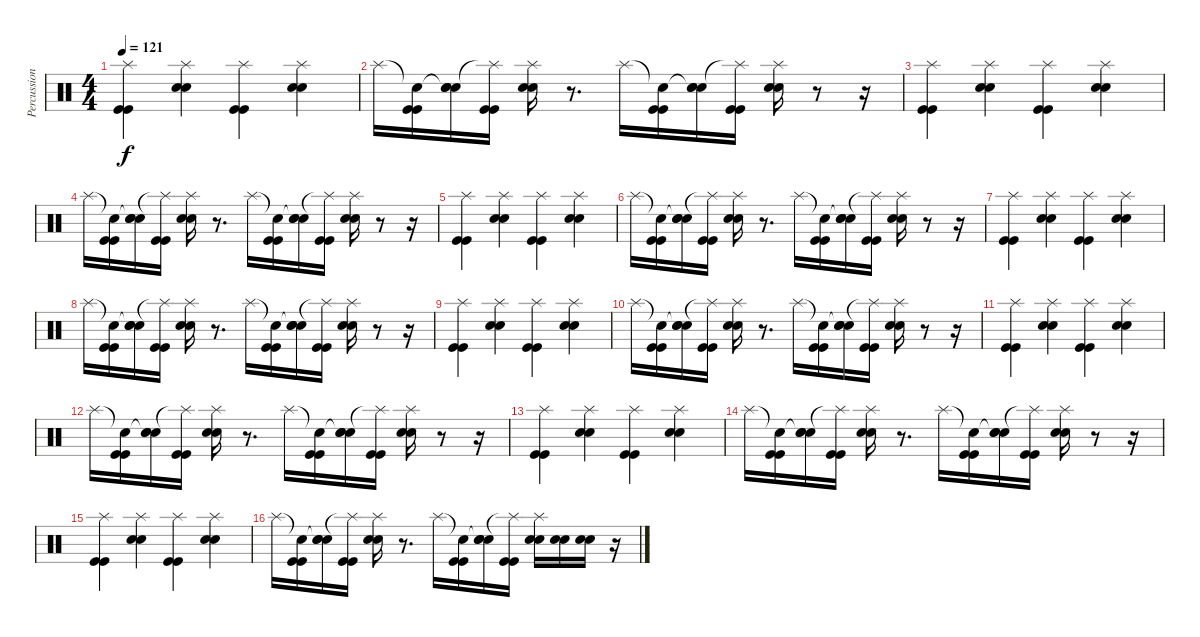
\track ("Percussions" "Percussion") {instrument percussion}
\staff {score}
\articulation defaults
\ts (4 4)
\tempo 121
\clef neutral
\ks c
("Splash (hit)" "Kick (hit)" "Kick (hit)").4{dy f} ("Splash (hit)" "Electric Snare (hit)" "Electric Snare (hit)").4 ("Splash (hit)" "Kick (hit)" "Kick (hit)").4 ("Splash (hit)" "Electric Snare (hit)" "Electric Snare (hit)").4 |
"Splash (hit)".16 ("Snare (hit)"{t} "Kick (hit)" "Kick (hit)").16 ("Snare (hit)"{t} "Electric Snare (hit)" "Electric Snare (hit)").16 ("Splash (hit)"{t} "Kick (hit)" "Kick (hit)").16 ("Splash (hit)" "Electric Snare (hit)" "Electric Snare (hit)").16 r.8{d} "Splash (hit)".16 ("Snare (hit)"{t} "Kick (hit)" "Kick (hit)").16 ("Snare (hit)"{t} "Electric Snare (hit)" "Electric Snare (hit)").16 ("Splash (hit)"{t} "Kick (hit)" "Kick (hit)").16 ("Splash (hit)" "Electric Snare (hit)" "Electric Snare (hit)").16 r.8 r.16 |
("Splash (hit)" "Kick (hit)" "Kick (hit)").4 ("Splash (hit)" "Electric Snare (hit)" "Electric Snare (hit)").4 ("Splash (hit)" "Kick (hit)" "Kick (hit)").4 ("Splash (hit)" "Electric Snare (hit)" "Electric Snare (hit)").4 |
"Splash (hit)".16 ("Snare (hit)"{t} "Kick (hit)" "Kick (hit)").16 ("Snare (hit)"{t} "Electric Snare (hit)" "Electric Snare (hit)").16 ("Splash (hit)"{t} "Kick (hit)" "Kick (hit)").16 ("Splash (hit)" "Electric Snare (hit)" "Electric Snare (hit)").16 r.8{d} "Splash (hit)".16 ("Snare (hit)"{t} "Kick (hit)" "Kick (hit)").16 ("Snare (hit)"{t} "Electric Snare (hit)" "Electric Snare (hit)").16 ("Splash (hit)"{t} "Kick (hit)" "Kick (hit)").16 ("Splash (hit)" "Electric Snare (hit)" "Electric Snare (hit)").16 r.8 r.16 |
("Splash (hit)" "Kick (hit)" "Kick (hit)").4 ("Splash (hit)" "Electric Snare (hit)" "Electric Snare (hit)").4 ("Splash (hit)" "Kick (hit)" "Kick (hit)").4 ("Splash (hit)" "Electric Snare (hit)" "Electric Snare (hit)").4 |
"Splash (hit)".16 ("Snare (hit)"{t} "Kick (hit)" "Kick (hit)").16 ("Snare (hit)"{t} "Electric Snare (hit)" "Electric Snare (hit)").16 ("Splash (hit)"{t} "Kick (hit)" "Kick (hit)").16 ("Splash (hit)" "Electric Snare (hit)" "Electric Snare (hit)").16 r.8{d} "Splash (hit)".16 ("Snare (hit)"{t} "Kick (hit)" "Kick (hit)").16 ("Snare (hit)"{t} "Electric Snare (hit)" "Electric Snare (hit)").16 ("Splash (hit)"{t} "Kick (hit)" "Kick (hit)").16 ("Splash (hit)" "Electric Snare (hit)" "Electric Snare (hit)").16 r.8 r.16 |
("Splash (hit)" "Kick (hit)" "Kick (hit)").4 ("Splash (hit)" "Electric Snare (hit)" "Electric Snare (hit)").4 ("Splash (hit)" "Kick (hit)" "Kick (hit)").4 ("Splash (hit)" "Electric Snare (hit)" "Electric Snare (hit)").4 |
"Splash (hit)".16 ("Snare (hit)"{t} "Kick (hit)" "Kick (hit)").16 ("Snare (hit)"{t} "Electric Snare (hit)" "Electric Snare (hit)").16 ("Splash (hit)"{t} "Kick (hit)" "Kick (hit)").16 ("Splash (hit)" "Electric Snare (hit)" "Electric Snare (hit)").16 r.8{d} "Splash (hit)".16 ("Snare (hit)"{t} "Kick (hit)" "Kick (hit)").16 ("Snare (hit)"{t} "Electric Snare (hit)" "Electric Snare (hit)").16 ("Splash (hit)"{t} "Kick (hit)" "Kick (hit)").16 ("Splash (hit)" "Electric Snare (hit)" "Electric Snare (hit)").16 r.8 r.16 |
("Splash (hit)" "Kick (hit)" "Kick (hit)").4 ("Splash (hit)" "Electric Snare (hit)" "Electric Snare (hit)").4 ("Splash (hit)" "Kick (hit)" "Kick (hit)").4 ("Splash (hit)" "Electric Snare (hit)" "Electric Snare (hit)").4 |
"Splash (hit)".16 ("Snare (hit)"{t} "Kick (hit)" "Kick (hit)").16 ("Snare (hit)"{t} "Electric Snare (hit)" "Electric Snare (hit)").16 ("Splash (hit)"{t} "Kick (hit)" "Kick (hit)").16 ("Splash (hit)" "Electric Snare (hit)" "Electric Snare (hit)").16 r.8{d} "Splash (hit)".16 ("Snare (hit)"{t} "Kick (hit)" "Kick (hit)").16 ("Snare (hit)"{t} "Electric Snare (hit)" "Electric Snare (hit)").16 ("Splash (hit)"{t} "Kick (hit)" "Kick (hit)").16 ("Splash (hit)" "Electric Snare (hit)" "Electric Snare (hit)").16 r.8 r.16 |
("Splash (hit)" "Kick (hit)" "Kick (hit)").4 ("Splash (hit)" "Electric Snare (hit)" "Electric Snare (hit)").4 ("Splash (hit)" "Kick (hit)" "Kick (hit)").4 ("Splash (hit)" "Electric Snare (hit)" "Electric Snare (hit)").4 |
"Splash (hit)".16 ("Snare (hit)"{t} "Kick (hit)" "Kick (hit)").16 ("Snare (hit)"{t} "Electric Snare (hit)" "Electric Snare (hit)").16 ("Splash (hit)"{t} "Kick (hit)" "Kick (hit)").16 ("Splash (hit)" "Electric Snare (hit)" "Electric Snare (hit)").16 r.8{d} "Splash (hit)".16 ("Snare (hit)"{t} "Kick (hit)" "Kick (hit)").16 ("Snare (hit)"{t} "Electric Snare (hit)" "Electric Snare (hit)").16 ("Splash (hit)"{t} "Kick (hit)" "Kick (hit)").16 ("Splash (hit)" "Electric Snare (hit)" "Electric Snare (hit)").16 r.8 r.16 |
("Splash (hit)" "Kick (hit)" "Kick (hit)").4 ("Splash (hit)" "Electric Snare (hit)" "Electric Snare (hit)").4 ("Splash (hit)" "Kick (hit)" "Kick (hit)").4 ("Splash (hit)" "Electric Snare (hit)" "Electric Snare (hit)").4 |
"Splash (hit)".16 ("Snare (hit)"{t} "Kick (hit)" "Kick (hit)").16 ("Snare (hit)"{t} "Electric Snare (hit)" "Electric Snare (hit)").16 ("Splash (hit)"{t} "Kick (hit)" "Kick (hit)").16 ("Splash (hit)" "Electric Snare (hit)" "Electric Snare (hit)").16 r.8{d} "Splash (hit)".16 ("Snare (hit)"{t} "Kick (hit)" "Kick (hit)").16 ("Snare (hit)"{t} "Electric Snare (hit)" "Electric Snare (hit)").16 ("Splash (hit)"{t} "Kick (hit)" "Kick (hit)").16 ("Splash (hit)" "Electric Snare (hit)" "Electric Snare (hit)").16 r.8 r.16 |
("Splash (hit)" "Kick (hit)" "Kick (hit)").4 ("Splash (hit)" "Electric Snare (hit)" "Electric Snare (hit)").4 ("Splash (hit)" "Kick (hit)" "Kick (hit)").4 ("Splash (hit)" "Electric Snare (hit)" "Electric Snare (hit)").4 |
"Splash (hit)".16 ("Snare (hit)"{t} "Kick (hit)" "Kick (hit)").16 ("Snare (hit)"{t} "Electric Snare (hit)" "Electric Snare (hit)").16 ("Splash (hit)"{t} "Kick (hit)" "Kick (hit)").16 ("Splash (hit)" "Electric Snare (hit)" "Electric Snare (hit)").16 r.8{d} "Splash (hit)".16 ("Snare (hit)"{t} "Kick (hit)" "Kick (hit)").16 ("Snare (hit)"{t} "Electric Snare (hit)" "Electric Snare (hit)").16 ("Splash (hit)"{t} "Kick (hit)" "Kick (hit)").16 ("Splash (hit)" "Electric Snare (hit)" "Electric Snare (hit)").16 ("Electric Snare (hit)" "Electric Snare (hit)").16 ("Electric Snare (hit)" "Electric Snare (hit)").16 r.16
